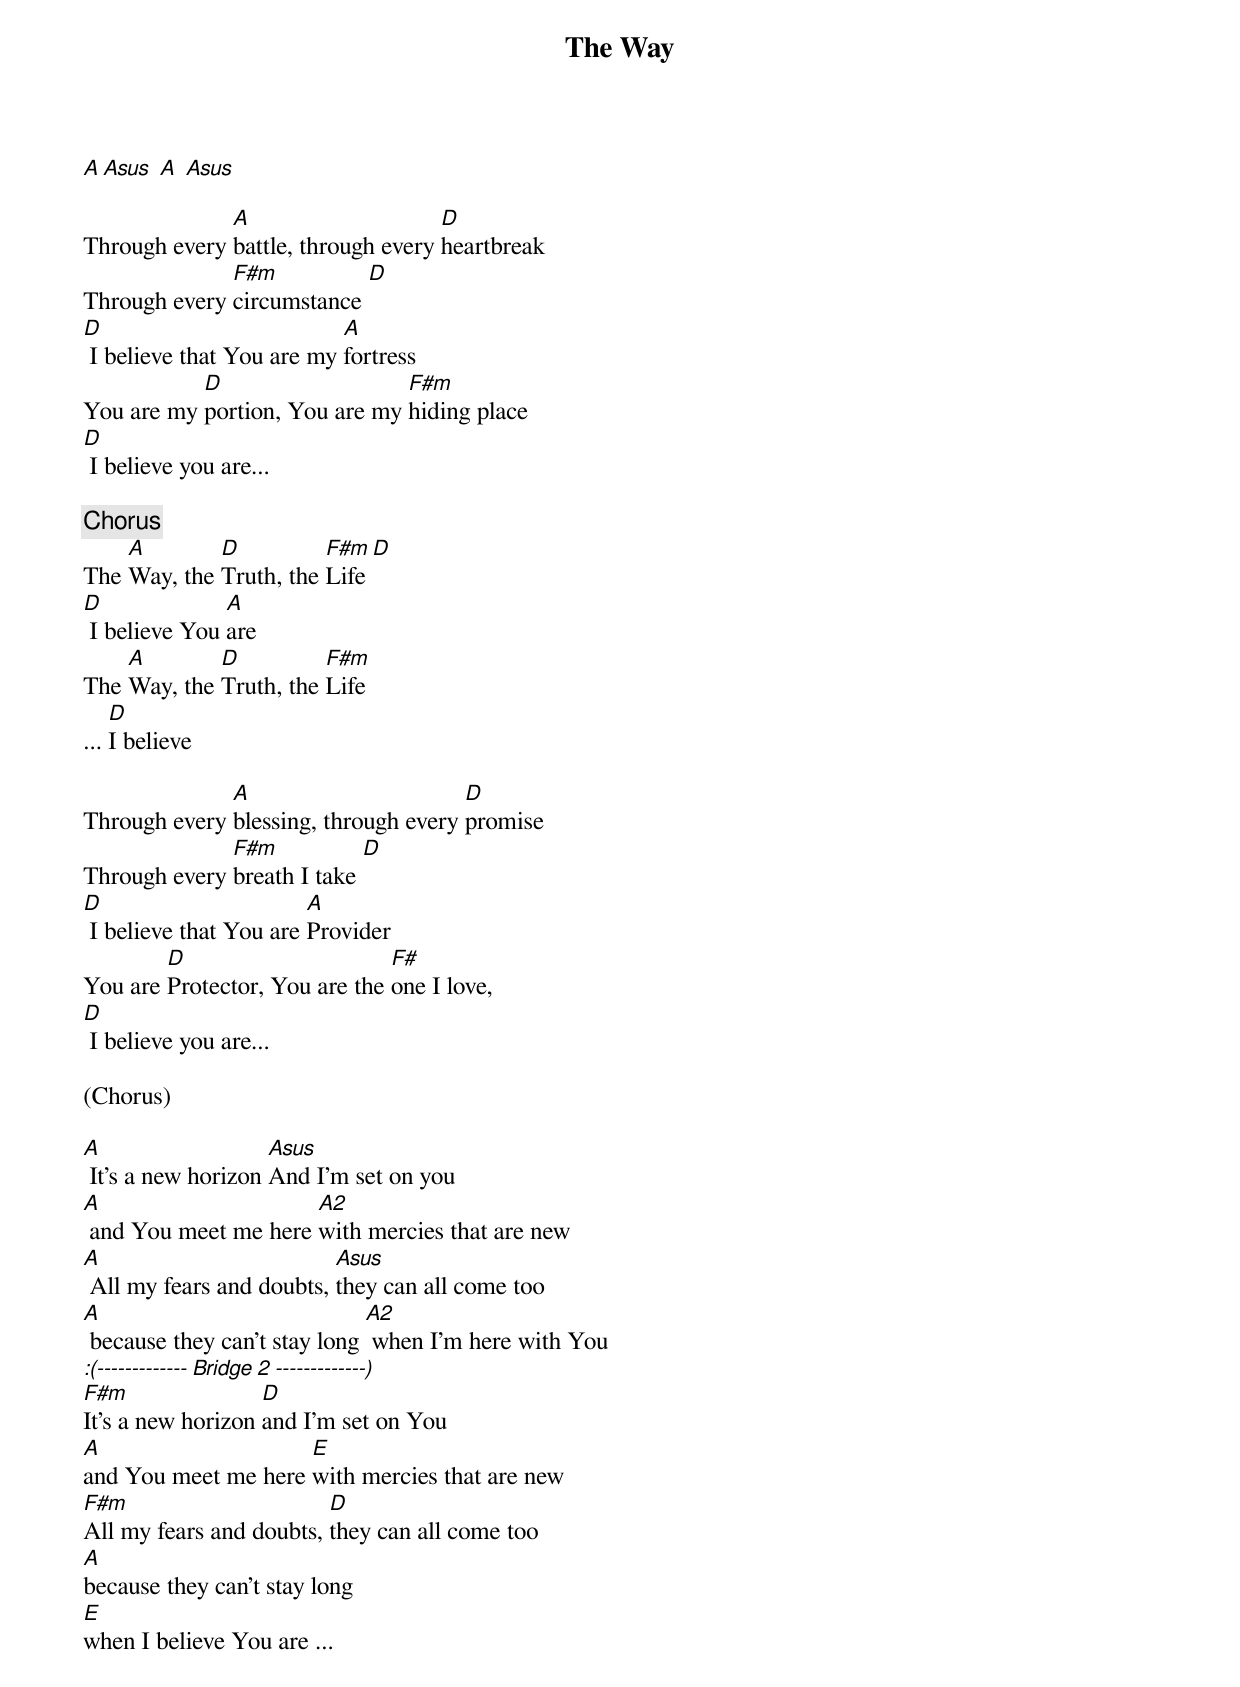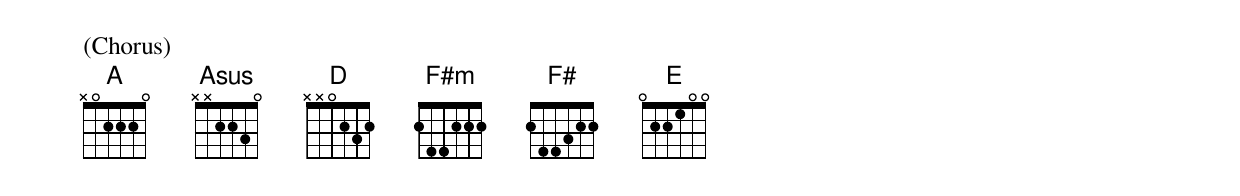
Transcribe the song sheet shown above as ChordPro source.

{Title: The Way}
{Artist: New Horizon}
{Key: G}

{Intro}
[A][Asus] [A] [Asus]

{Verse 1}
Through every [A]battle, through every [D]heartbreak
Through every [F#m]circumstance [D]
[D] I believe that You are my [A]fortress
You are my [D]portion, You are my [F#m]hiding place
[D] I believe you are...

{Chorus}
The [A]Way, the [D]Truth, the [F#m]Life [D]
[D] I believe You [A]are
The [A]Way, the [D]Truth, the [F#m]Life
... [D]I believe

{Verse 2}
Through every [A]blessing, through every [D]promise
Through every [F#m]breath I take [D]
[D] I believe that You are [A]Provider
You are [D]Protector, You are the [F#]one I love,
[D] I believe you are...

(Chorus)

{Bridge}
[A] It's a new horizon [Asus]And I'm set on you
[A] and You meet me here [A2]with mercies that are new
[A] All my fears and doubts, [Asus]they can all come too
[A] because they can't stay long [A2] when I'm here with You
[:(------------- Bridge 2 -------------)]
[F#m]It's a new horizon [D]and I'm set on You
[A]and You meet me here [E]with mercies that are new
[F#m]All my fears and doubts, [D]they can all come too
[A]because they can't stay long
[E]when I believe You are ...

(Chorus)
